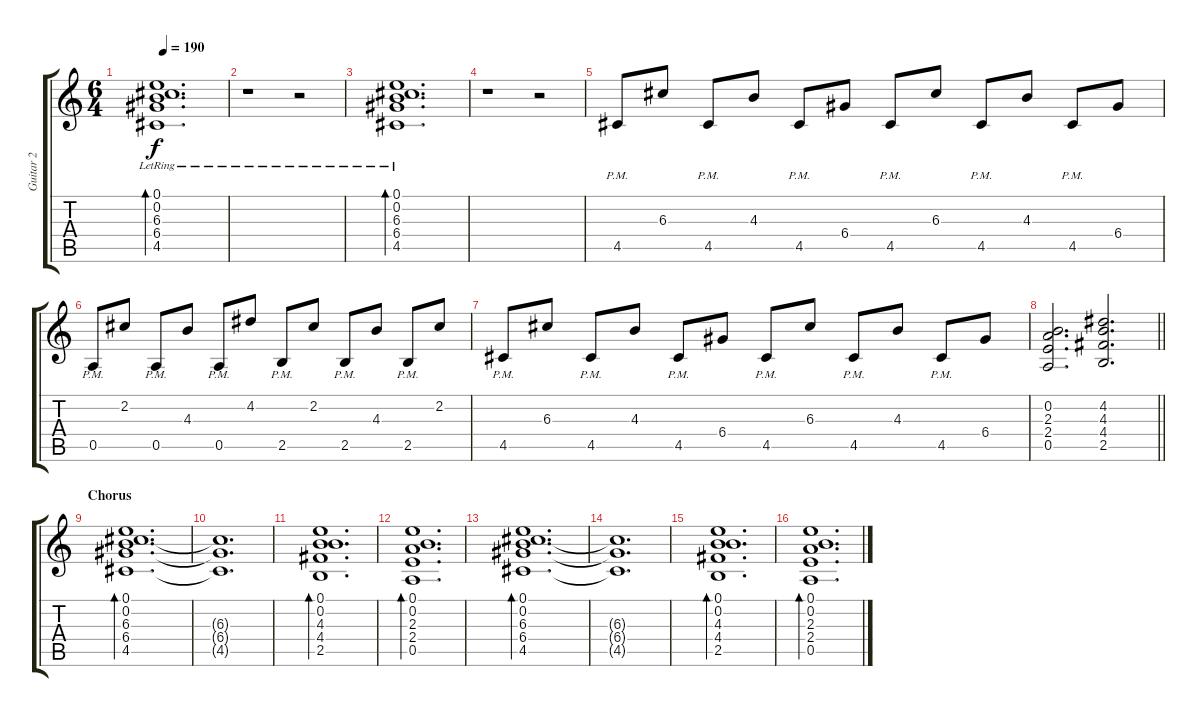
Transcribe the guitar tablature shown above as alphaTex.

\track ("Guitar 2" "Guitar 2") {instrument acousticguitarsteel}
\staff {score tabs}
\tuning (E4 B3 G3 D3 A2 E2) {hide}
\ts (6 4)
\tempo 190
\clef g2
\ks c
(0.1{lr} 0.2{lr} 6.3{lr} 6.4{lr} 4.5{lr}).1{d bd 240 dy f instrument acousticguitarsteel} |
r.1 r.2 |
(0.1{lr} 0.2{lr} 6.3{lr} 6.4{lr} 4.5{lr}).1{d bd 240} |
r.1 r.2 |
4.5{pm}.8{instrument acousticguitarsteel} 6.3.8 4.5{pm}.8 4.3.8 4.5{pm}.8 6.4.8 4.5{pm}.8 6.3.8 4.5{pm}.8 4.3.8 4.5{pm}.8 6.4.8 |
0.5{pm}.8 2.2.8 0.5{pm}.8 4.3.8 0.5{pm}.8 4.2.8 2.5{pm}.8 2.2.8 2.5{pm}.8 4.3.8 2.5{pm}.8 2.2.8 |
4.5{pm}.8 6.3.8 4.5{pm}.8 4.3.8 4.5{pm}.8 6.4.8 4.5{pm}.8 6.3.8 4.5{pm}.8 4.3.8 4.5{pm}.8 6.4.8 |
\barLineRight lightlight
(0.2 2.3 2.4 0.5).2{d} (4.2 4.3 4.4 2.5).2{d} |
\section ("" "Chorus")
(0.1 0.2 6.3 6.4 4.5).1{d bd 240} |
(6.3{t} 6.4{t} 4.5{t}).1{d} |
(0.1 0.2 4.3 4.4 2.5).1{d bd 240} |
(0.1 0.2 2.3 2.4 0.5).1{d bd 240} |
(0.1 0.2 6.3 6.4 4.5).1{d bd 240} |
(6.3{t} 6.4{t} 4.5{t}).1{d} |
(0.1 0.2 4.3 4.4 2.5).1{d bd 240} |
(0.1 0.2 2.3 2.4 0.5).1{d bd 240}
